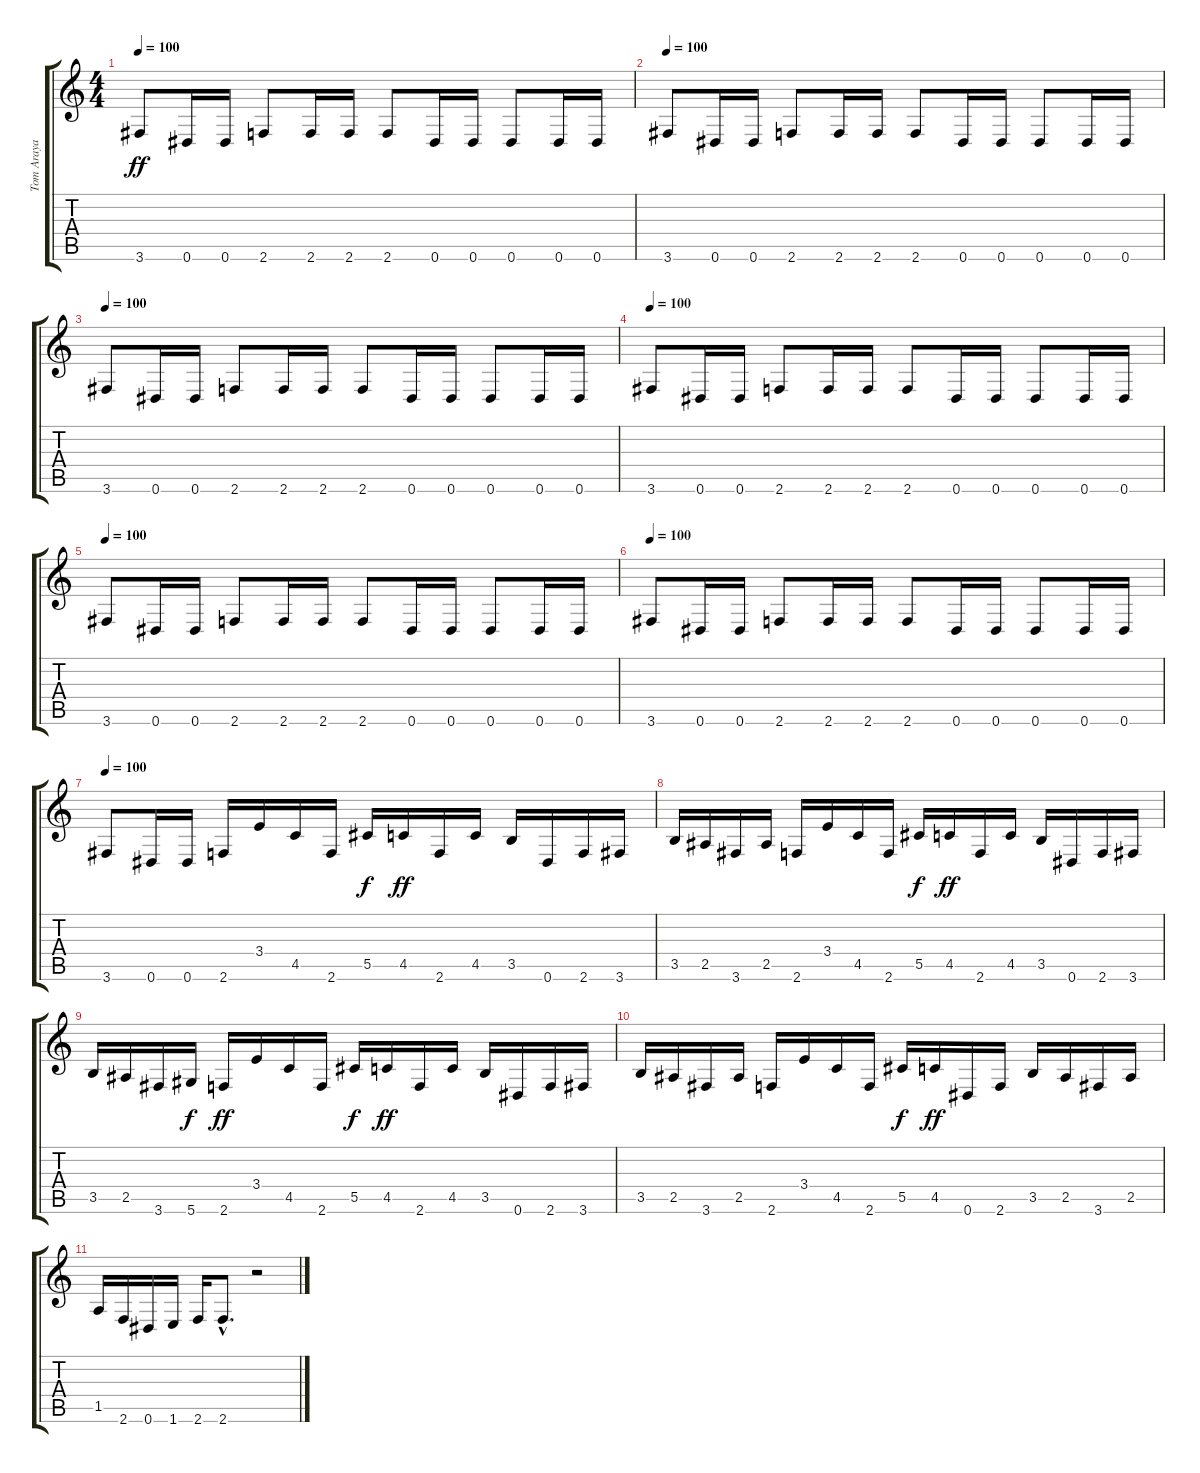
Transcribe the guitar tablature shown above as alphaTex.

\track ("Tom Araya" "Tom Araya") {instrument electricbassfinger}
\staff {score tabs}
\tuning (Eb4 Bb3 Gb3 Db3 Ab2 Eb2) {hide}
\ts (4 4)
\tempo 100
\clef g2
\ks c
3.6.8{dy ff} 0.6.16 0.6.16 2.6.8 2.6.16 2.6.16 2.6.8 0.6.16 0.6.16 0.6.8 0.6.16 0.6.16 |
\tempo 100
3.6.8 0.6.16 0.6.16 2.6.8 2.6.16 2.6.16 2.6.8 0.6.16 0.6.16 0.6.8 0.6.16 0.6.16 |
\tempo 100
3.6.8 0.6.16 0.6.16 2.6.8 2.6.16 2.6.16 2.6.8 0.6.16 0.6.16 0.6.8 0.6.16 0.6.16 |
\tempo 100
3.6.8 0.6.16 0.6.16 2.6.8 2.6.16 2.6.16 2.6.8 0.6.16 0.6.16 0.6.8 0.6.16 0.6.16 |
\tempo 100
3.6.8 0.6.16 0.6.16 2.6.8 2.6.16 2.6.16 2.6.8 0.6.16 0.6.16 0.6.8 0.6.16 0.6.16 |
\tempo 100
3.6.8 0.6.16 0.6.16 2.6.8 2.6.16 2.6.16 2.6.8 0.6.16 0.6.16 0.6.8 0.6.16 0.6.16 |
\tempo 100
3.6.8 0.6.16 0.6.16 2.6.16 3.4.16 4.5.16 2.6.16 5.5.16{dy f} 4.5.16{dy ff} 2.6.16 4.5.16 3.5.16 0.6.16 2.6.16 3.6.16 |
3.5.16 2.5.16 3.6.16 2.5.16 2.6.16 3.4.16 4.5.16 2.6.16 5.5.16{dy f} 4.5.16{dy ff} 2.6.16 4.5.16 3.5.16 0.6.16 2.6.16 3.6.16 |
3.5.16 2.5.16 3.6.16 5.6.16{dy f} 2.6.16{dy ff} 3.4.16 4.5.16 2.6.16 5.5.16{dy f} 4.5.16{dy ff} 2.6.16 4.5.16 3.5.16 0.6.16 2.6.16 3.6.16 |
3.5.16 2.5.16 3.6.16 2.5.16 2.6.16 3.4.16 4.5.16 2.6.16 5.5.16{dy f} 4.5.16{dy ff} 0.6.16 2.6.16 3.5.16 2.5.16 3.6.16 2.5.16 |
1.5.16 2.6.16 0.6.16 1.6.16 2.6.16 2.6{hac}.8{d} r.2
